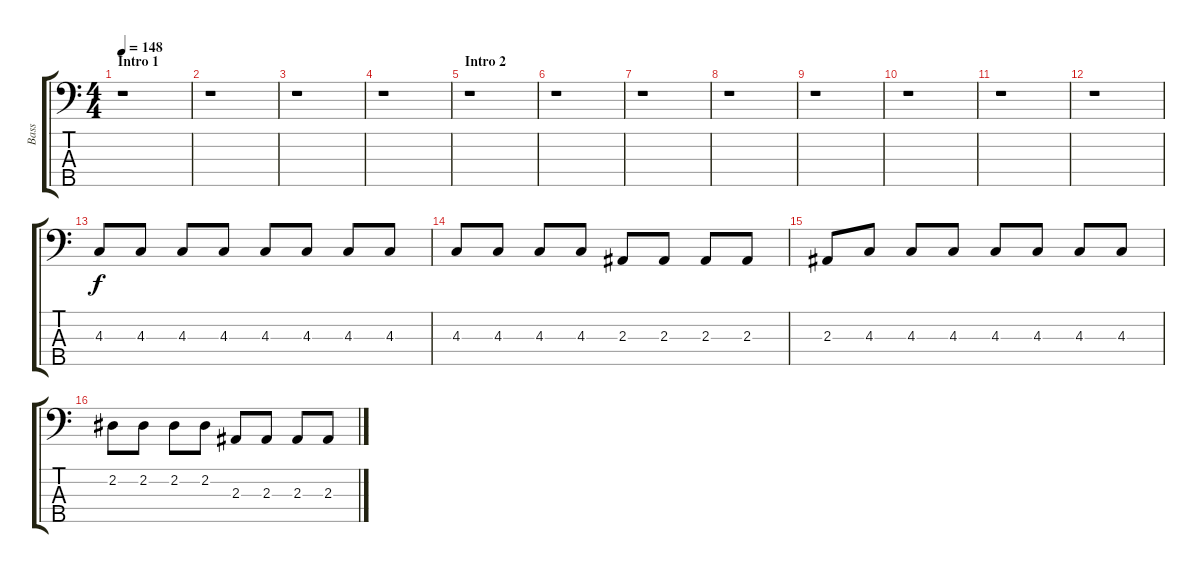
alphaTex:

\track ("Bass" "Bass") {instrument electricbasspick}
\staff {score tabs}
\tuning (Gb2 Db2 Ab1 Eb1 Bb0) {hide}
\ts (4 4)
\section ("" "Intro 1")
\tempo 148
\clef f4
\ks c
r.1{dy f instrument electricbasspick} |
r.1 |
r.1 |
r.1 |
\section ("" "Intro 2")
r.1 |
r.1 |
r.1 |
r.1 |
r.1 |
r.1 |
r.1 |
r.1 |
4.3.8 4.3.8 4.3.8 4.3.8 4.3.8 4.3.8 4.3.8 4.3.8 |
4.3.8 4.3.8 4.3.8 4.3.8 2.3.8 2.3.8 2.3.8 2.3.8 |
2.3.8 4.3.8 4.3.8 4.3.8 4.3.8 4.3.8 4.3.8 4.3.8 |
2.2.8 2.2.8 2.2.8 2.2.8 2.3.8 2.3.8 2.3.8 2.3.8
